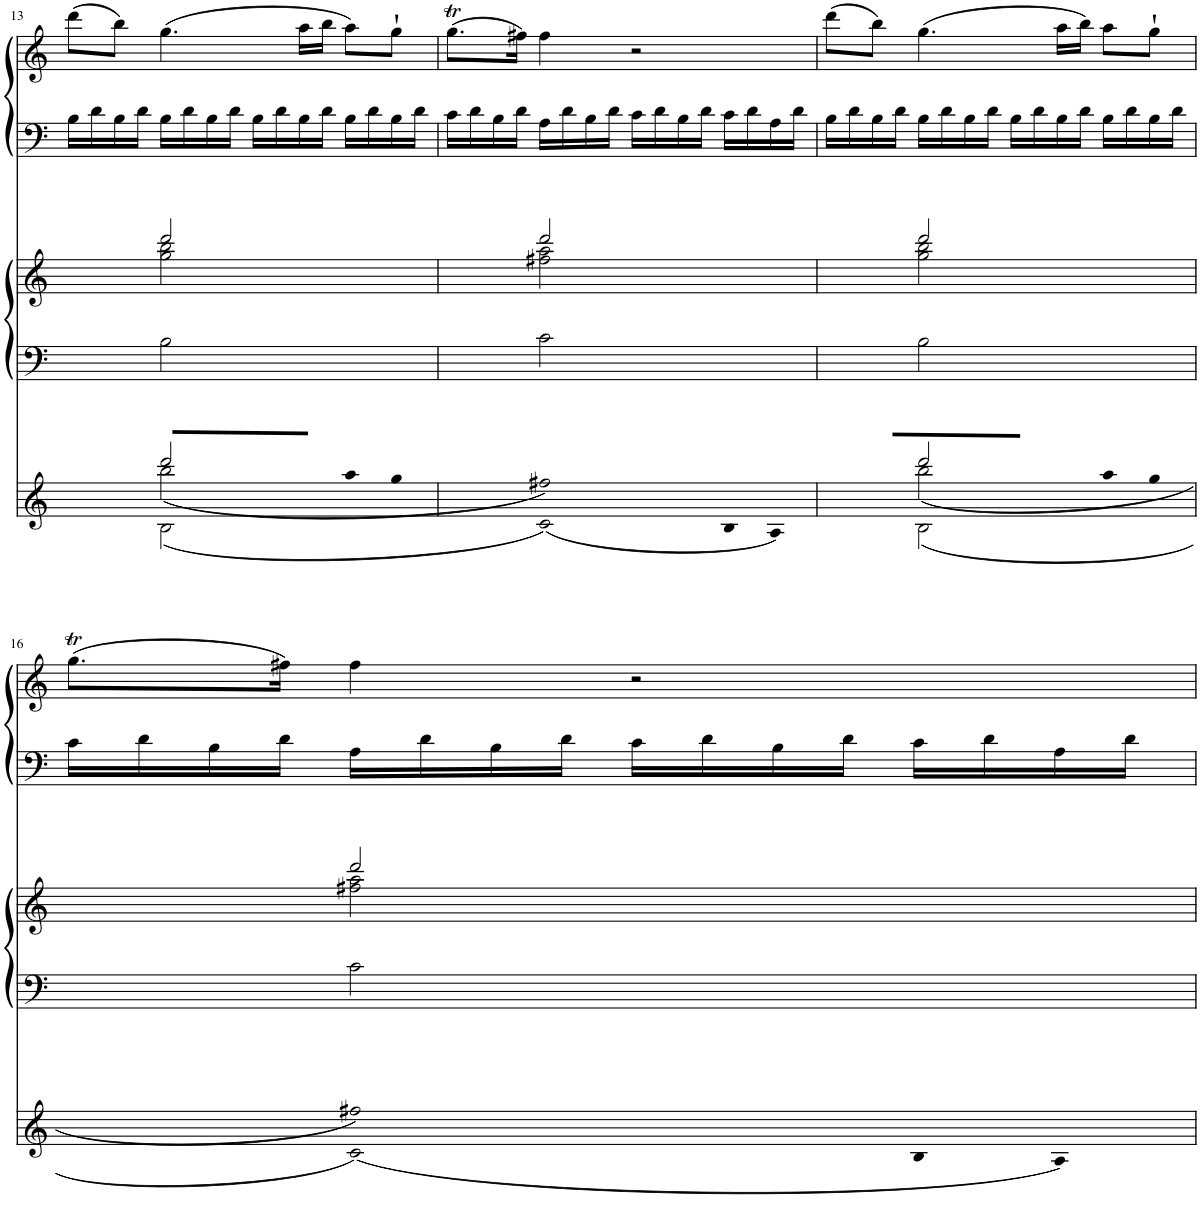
**kern	**kern	**kern	**kern	**kern
*part3	*part2	*part2	*part1	*part1
*staff5	*staff4	*staff3	*staff2	*staff1
*I"Klavier	*I"Klavier	*	*I"Klavier	*
!!LO:PB:g=z
*clefG2	*clefF4	*clefG2	*clefF4	*clefG2
*k[]	*k[]	*k[]	*k[]	*k[]
*M4/4	*M4/4	*M4/4	*M4/4	*M4/4
*met(c)	*met(c)	*met(c)	*met(c)	*met(c)
=13	=13	=13	=13	=13
*^	*	*^	*	*
*	*^	*	*	*	*	*
4ryy	4ryy	4ryy	4ryy	4ryy	4ryy	16B\LL	(8ddd\L
.	.	.	.	.	.	16d\	.
.	.	.	.	.	.	16B\	8bb\J)
.	.	.	.	.	.	16d\JJ	.
2ddd/	(2bb\	(2B\	2B\	2ddd/	2gg\ 2bb\	16B\LL	(4.gg\
.	.	.	.	.	.	16d\	.
.	.	.	.	.	.	16B\	.
.	.	.	.	.	.	16d\JJ	.
.	.	.	.	.	.	16B\LL	.
.	.	.	.	.	.	16d\	.
.	.	.	.	.	.	16B\	16aa\LL
.	.	.	.	.	.	16d\JJ	16bb\JJ
4ryy	8aaL	4ryy	4ryy	4ryy	4ryy	16B\LL	8aa\L)
.	.	.	.	.	.	16d\	.
.	8ggJ	.	.	.	.	16B\	8gg`\J
.	.	.	.	.	.	16d\JJ	.
=14	=14	=14	=14	=14	=14	=14	=14
1ryy	4ryy	4ryy	4ryy	4ryy	4ryy	16c\LL	(8.ggT\L
.	.	.	.	.	.	16d\	.
.	.	.	.	.	.	16B\	.
.	.	.	.	.	.	16d\JJ	16ff#X\Jk)
.	2ff#X)	(<2c)	2c\	2ddd/	2ff#X\ 2aa\	16A\LL	4ff#\
.	.	.	.	.	.	16d\	.
.	.	.	.	.	.	16B\	.
.	.	.	.	.	.	16d\JJ	.
.	.	.	.	.	.	16c\LL	2r
.	.	.	.	.	.	16d\	.
.	.	.	.	.	.	16B\	.
.	.	.	.	.	.	16d\JJ	.
.	4ryy	8BL	4ryy	4ryy	4ryy	16c\LL	.
.	.	.	.	.	.	16d\	.
.	.	8AJ)	.	.	.	16A\	.
.	.	.	.	.	.	16d\JJ	.
=15	=15	=15	=15	=15	=15	=15	=15
*	*	*	*	*	*	*	*^
4ryy	4ryy	4ryy	4ryy	4ryy	4ryy	16B\LL	(8ddd\L	1ryy
.	.	.	.	.	.	16d\	.	.
.	.	.	.	.	.	16B\	8bb\J)	.
.	.	.	.	.	.	16d\JJ	.	.
2ddd/	(2bb\	(2B\	2B\	2ddd/	2gg\ 2bb\	16B\LL	(4.gg\	.
.	.	.	.	.	.	16d\	.	.
.	.	.	.	.	.	16B\	.	.
.	.	.	.	.	.	16d\JJ	.	.
.	.	.	.	.	.	16B\LL	.	.
.	.	.	.	.	.	16d\	.	.
.	.	.	.	.	.	16B\	16aa\LL	.
.	.	.	.	.	.	16d\JJ	16bb\JJ)	.
4ryy	8aaL	4ryy	4ryy	4ryy	4ryy	16B\LL	8aa\L	.
.	.	.	.	.	.	16d\	.	.
.	8ggJ	.	.	.	.	16B\	8gg`\J	.
.	.	.	.	.	.	16d\JJ	.	.
!!LO:LB:g=z	!!
=16	=16	=16	=16	=16	=16	=16	=16	=16
1ryy	4ryy	4ryy	4ryy	4ryy	4ryy	16c\LL	(8.ggT\L	1ryy
.	.	.	.	.	.	16d\	.	.
.	.	.	.	.	.	16B\	.	.
.	.	.	.	.	.	16d\JJ	16ff#X\Jk)	.
.	2ff#X)	(<2c)	2c\	2ddd/	2ff#X\ 2aa\	16A\LL	4ff#\	.
.	.	.	.	.	.	16d\	.	.
.	.	.	.	.	.	16B\	.	.
.	.	.	.	.	.	16d\JJ	.	.
.	.	.	.	.	.	16c\LL	2r	.
.	.	.	.	.	.	16d\	.	.
.	.	.	.	.	.	16B\	.	.
.	.	.	.	.	.	16d\JJ	.	.
.	4ryy	8BL	4ryy	4ryy	4ryy	16c\LL	.	.
.	.	.	.	.	.	16d\	.	.
.	.	8AJ)	.	.	.	16A\	.	.
.	.	.	.	.	.	16d\JJ	.	.
*v	*v	*v	*	*v	*v	*	*v	*v
=	=	=	=	=
*-	*-	*-	*-	*-
